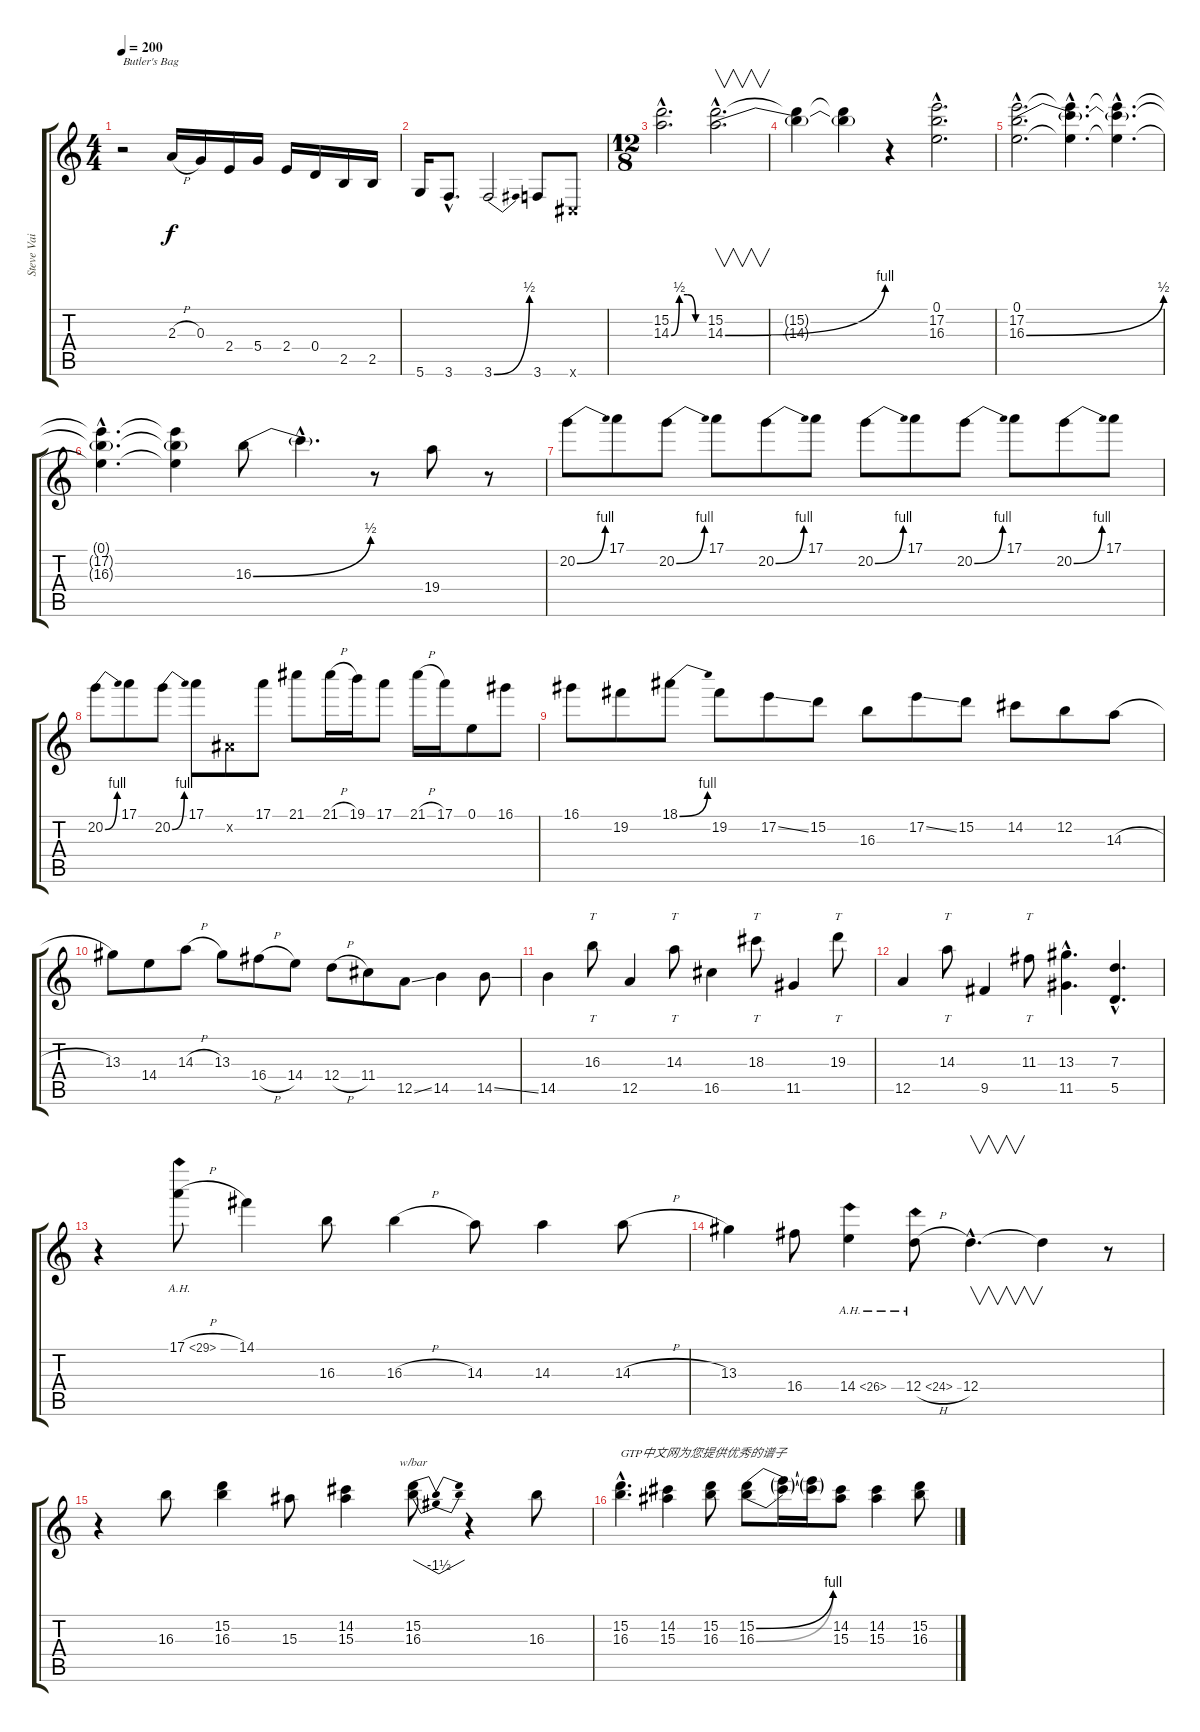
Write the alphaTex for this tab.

\track ("Steve Vai" "Steve Vai") {instrument distortionguitar}
\staff {score tabs}
\tuning (E4 B3 G3 D3 A2 D2) {hide}
\ts (4 4)
\tempo 200
\clef g2
\ks c
r.2{txt "Butler's Bag" dy f instrument distortionguitar} 2.3{h}.16 0.3.16 2.4.16 5.4.16 2.4.16 0.4.16 2.5.16 2.5.16 |
5.6.16 3.6{hac}.8{d} 3.6{be (bend 0 0 60 2)}.2 3.6.8 -1.6{x}.8 |
\ts (12 8)
(15.2{hac} 14.3{be (custom 0 0 15 2 30 2 45 0 60 0) hac}).2{d} (15.2{hac} 14.3{be (bend 0 0 60 4) hac}).2{v d} |
(15.2{t} 14.3{t}).4 (15.2{t} 14.3{t}).4 r.4 (0.1{hac} 17.2{hac} 16.3{hac}).2{d} |
(0.1{hac} 17.2{hac} 16.3{be (bend 0 0 60 2) hac}).2{d} (0.1{hac t} 17.2{hac t} 16.3{hac t}).4{d} (0.1{hac t} 17.2{hac t} 16.3{hac t}).4{d} |
(0.1{hac t} 17.2{hac t} 16.3{hac t}).4{d} (0.1{t} 17.2{t} 16.3{t}).4 16.3{be (bend 0 0 60 2)}.8 16.3{hac t}.4{d} r.8 19.4.8 r.8 |
20.2{be (bend 0 0 60 4)}.8 17.1.8 20.2{be (bend 0 0 60 4)}.8 17.1.8 20.2{be (bend 0 0 60 4)}.8 17.1.8 20.2{be (bend 0 0 60 4)}.8 17.1.8 20.2{be (bend 0 0 60 4)}.8 17.1.8 20.2{be (bend 0 0 60 4)}.8 17.1.8 |
20.2{be (bend 0 0 60 4)}.8 17.1.8 20.2{be (bend 0 0 60 4)}.8 17.1.8 -1.2{x}.8 17.1.8 21.1.8 21.1{h}.16 19.1.16 17.1.8 21.1{h}.16 17.1.16 0.1.8 16.1.8 |
16.1.8 19.2.8 18.1{be (bend 0 0 60 4)}.8 19.2.8 17.2{ss}.8 15.2.8 16.3.8 17.2{ss}.8 15.2.8 14.2.8 12.2.8 14.3{h}.8 |
13.3.8 14.4.8 14.3{h}.8 13.3.8 16.4{h}.8 14.4.8 12.4{h}.8 11.4.8 12.5{ss}.8 14.5.4 14.5{ss}.8 |
14.5.4 16.3.8{tt} 12.5.4 14.3.8{tt} 16.5.4 18.3.8{tt} 11.5.4 19.3.8{tt} |
12.5.4 14.3.8{tt} 9.5.4 11.3.8{tt} (13.3{hac} 11.5{hac}).4{d} (7.3{hac} 5.5{hac}).4{d} |
r.4 17.1{ah 12 h}.8 14.1.4 16.3.8 16.3{h}.4 14.3.8 14.3.4 14.3{h}.8 |
13.3.4 16.4.8 14.4{ah 12}.4 12.4{ah 12 h}.8 12.4{hac}.4{v d} 12.4{t}.4 r.8 |
r.4 16.3.8 (15.2 16.3).4 15.3.8 (14.2 15.3).4 (15.2 16.3).8{tbe (dip default 0 0 30 -6 60 0)} r.4 16.3.8 |
(15.2{hac} 16.3{hac}).4{d txt "GTP中文网为您提供优秀的谱子"} (14.2 15.3).4 (15.2 16.3).8 (15.2{be (bend 0 0 60 4)} 16.3{be (bend 0 0 60 4)}).8 (15.2{t} 16.3{t}).16 (15.2{t} 16.3{t}).16 (14.2 15.3).8 (14.2 15.3).4 (15.2 16.3).8
